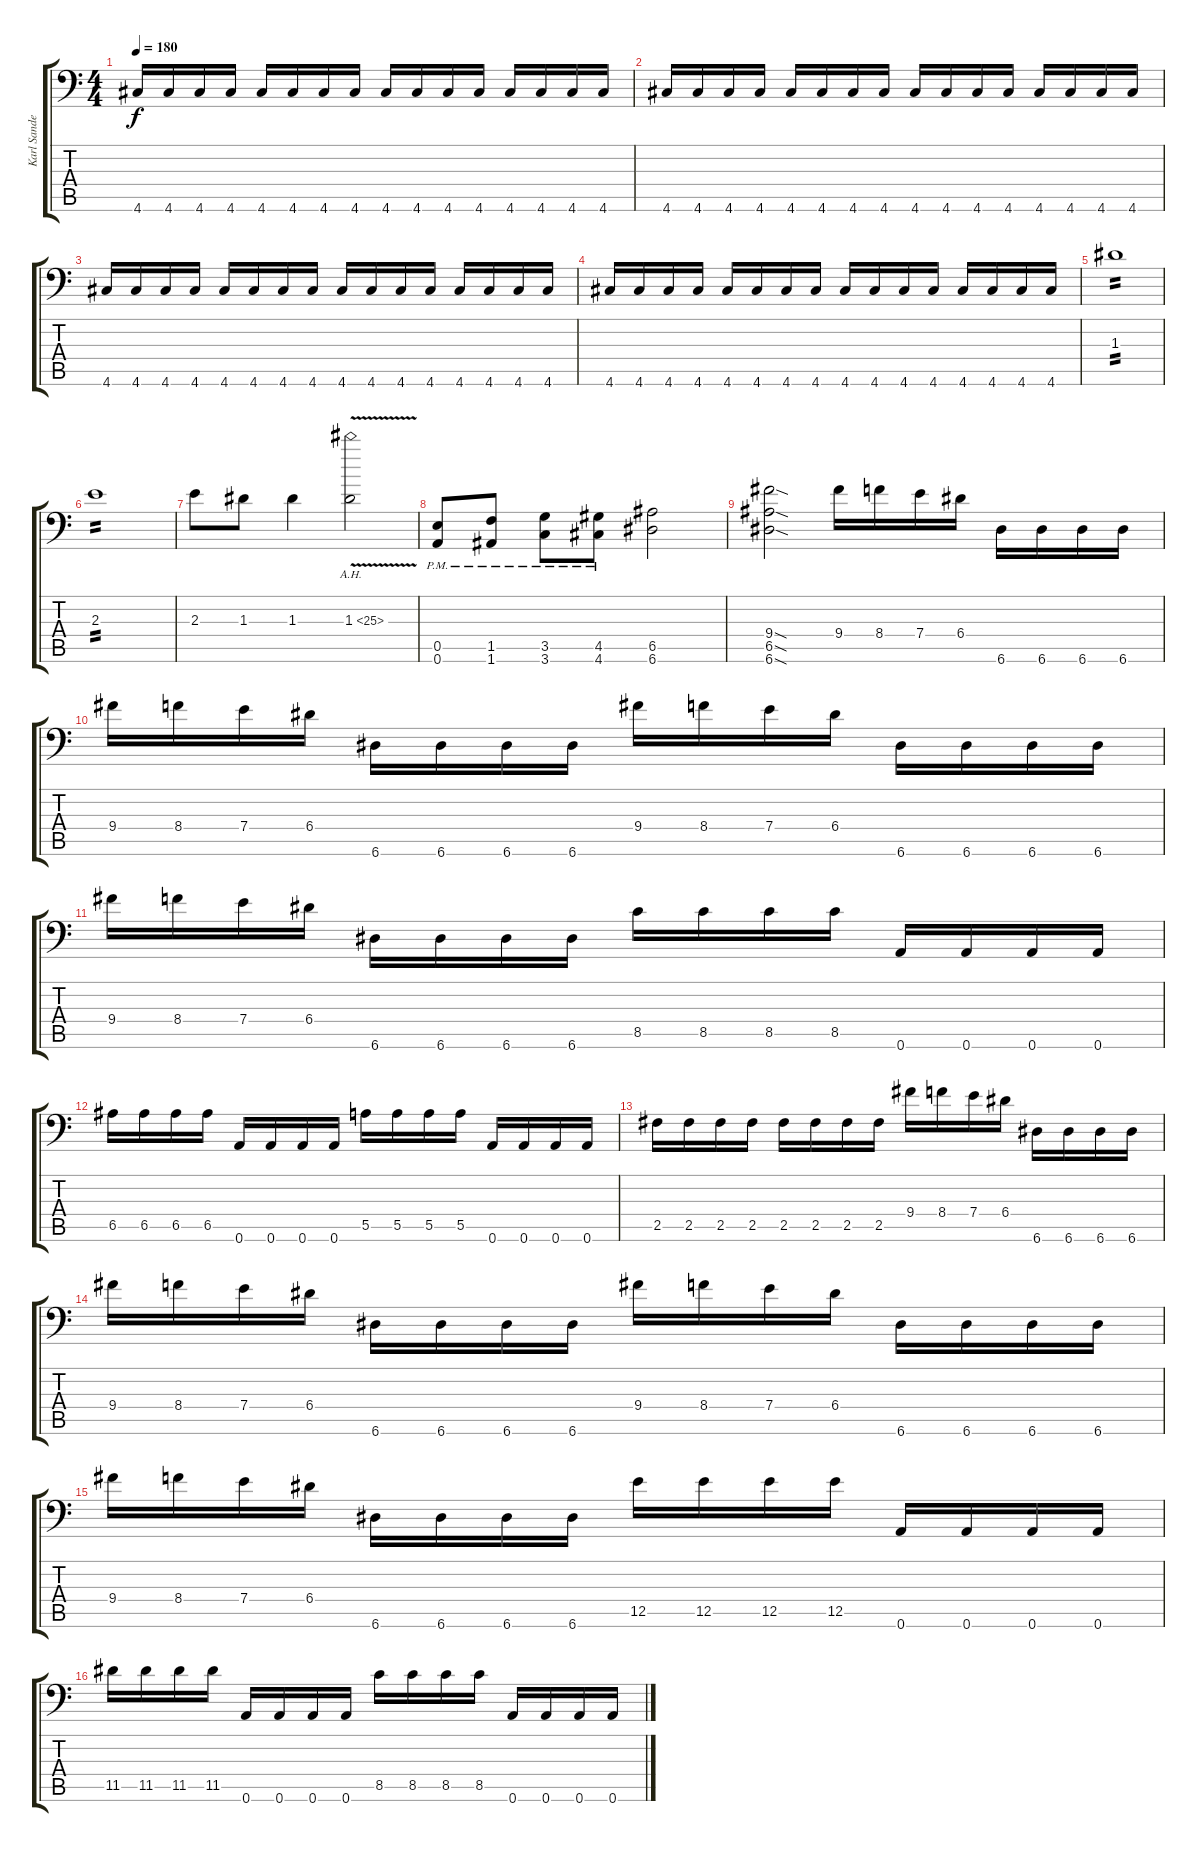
\track ("Karl Sanders" "Karl Sande") {instrument distortionguitar}
\staff {score tabs}
\tuning (B3 Gb3 D3 A2 E2 A1) {hide}
\ts (4 4)
\tempo 180
\clef f4
\ks c
4.6.16{dy f} 4.6.16 4.6.16 4.6.16 4.6.16 4.6.16 4.6.16 4.6.16 4.6.16 4.6.16 4.6.16 4.6.16 4.6.16 4.6.16 4.6.16 4.6.16 |
4.6.16 4.6.16 4.6.16 4.6.16 4.6.16 4.6.16 4.6.16 4.6.16 4.6.16 4.6.16 4.6.16 4.6.16 4.6.16 4.6.16 4.6.16 4.6.16 |
4.6.16 4.6.16 4.6.16 4.6.16 4.6.16 4.6.16 4.6.16 4.6.16 4.6.16 4.6.16 4.6.16 4.6.16 4.6.16 4.6.16 4.6.16 4.6.16 |
4.6.16 4.6.16 4.6.16 4.6.16 4.6.16 4.6.16 4.6.16 4.6.16 4.6.16 4.6.16 4.6.16 4.6.16 4.6.16 4.6.16 4.6.16 4.6.16 |
1.3.1{tp 2} |
2.3.1{tp 2} |
2.3.8 1.3.8 1.3.4 1.3{ah 24 v}.2 |
(0.5{pm} 0.6{pm}).8 (1.5{pm} 1.6{pm}).8 (3.5{pm} 3.6{pm}).8 (4.5{pm} 4.6{pm}).8 (6.5 6.6).2 |
(9.4{sod} 6.5{sod} 6.6{sod}).2 9.4.16 8.4.16 7.4.16 6.4.16 6.6.16 6.6.16 6.6.16 6.6.16 |
9.4.16 8.4.16 7.4.16 6.4.16 6.6.16 6.6.16 6.6.16 6.6.16 9.4.16 8.4.16 7.4.16 6.4.16 6.6.16 6.6.16 6.6.16 6.6.16 |
9.4.16 8.4.16 7.4.16 6.4.16 6.6.16 6.6.16 6.6.16 6.6.16 8.5.16 8.5.16 8.5.16 8.5.16 0.6.16 0.6.16 0.6.16 0.6.16 |
6.5.16 6.5.16 6.5.16 6.5.16 0.6.16 0.6.16 0.6.16 0.6.16 5.5.16 5.5.16 5.5.16 5.5.16 0.6.16 0.6.16 0.6.16 0.6.16 |
2.5.16 2.5.16 2.5.16 2.5.16 2.5.16 2.5.16 2.5.16 2.5.16 9.4.16 8.4.16 7.4.16 6.4.16 6.6.16 6.6.16 6.6.16 6.6.16 |
9.4.16 8.4.16 7.4.16 6.4.16 6.6.16 6.6.16 6.6.16 6.6.16 9.4.16 8.4.16 7.4.16 6.4.16 6.6.16 6.6.16 6.6.16 6.6.16 |
9.4.16 8.4.16 7.4.16 6.4.16 6.6.16 6.6.16 6.6.16 6.6.16 12.5.16 12.5.16 12.5.16 12.5.16 0.6.16 0.6.16 0.6.16 0.6.16 |
11.5.16 11.5.16 11.5.16 11.5.16 0.6.16 0.6.16 0.6.16 0.6.16 8.5.16 8.5.16 8.5.16 8.5.16 0.6.16 0.6.16 0.6.16 0.6.16
